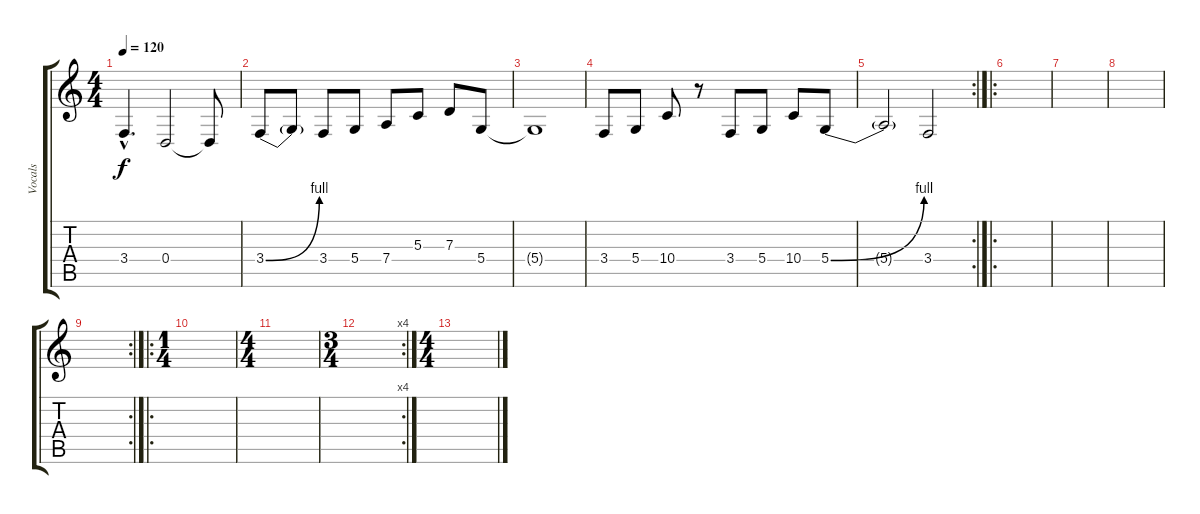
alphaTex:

\track ("Vocals" "Vocals") {instrument lead1square}
\staff {score tabs}
\tuning (E4 B3 G3 D3 A2 E2) {hide}
\ts (4 4)
\tempo 120
\clef g2
\ks c
3.4{hac t}.4{d dy f} 0.4.2 0.4{t}.8 |
3.4{be (bend 0 0 60 4)}.8 3.4{t}.8 3.4.8 5.4.8 7.4.8 5.3.8 7.3.8 5.4.8 |
5.4{t}.1 |
3.4.8 5.4.8 10.4.8 r.8 3.4.8 5.4.8 10.4.8 5.4{be (bend 0 0 60 4)}.8 |
\rc 2
5.4{t}.2 3.4.2 |
\ro
|
|
|
\rc 2
|
\ro
\ts (1 4)
|
\ts (4 4)
|
\rc 4
\ts (3 4)
|
\ts (4 4)
